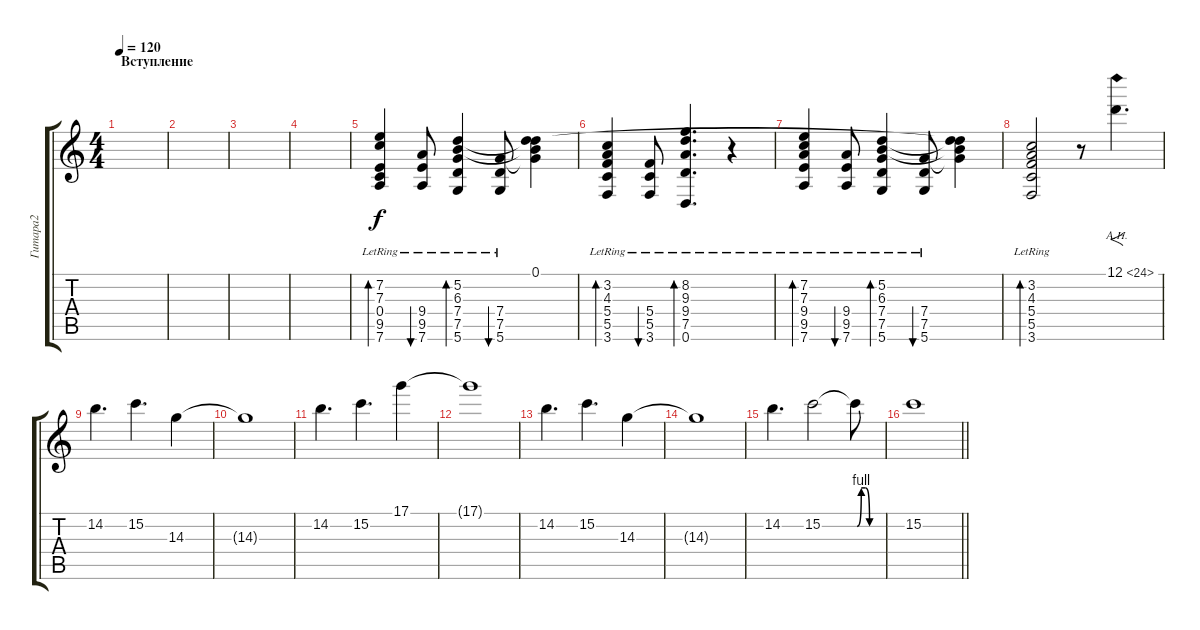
\track ("Гитара2" "Гитара2") {instrument acousticguitarsteel}
\staff {score tabs}
\tuning (D4 A3 F3 C3 G2 D2) {hide}
\ts (4 4)
\section ("" "Вступление")
\tempo 120
\clef g2
\ks c
|
|
|
|
(7.2{lr} 7.3{lr} 0.4{lr} 9.5{lr} 7.6{lr}).4{bd 120} (9.4{lr} 9.5{lr} 7.6{lr}).8{bu 120} (5.2{lr} 6.3{lr} 7.4{lr} 7.5{lr} 5.6{lr}).4{bd 120} (7.4{lr} 7.5{lr} 5.6{lr}).8{bu 120} (0.1 5.2{t} 6.3{t} 7.4{t}).4 |
(3.2{lr} 4.3{lr} 5.4{lr} 5.5{lr} 3.6{lr}).4{bd 120} (5.4{lr} 5.5{lr} 3.6{lr}).8{bu 120} (8.2{lr} 9.3{lr} 9.4{lr} 7.5{lr} 0.6{lr}).4{d bd 120} r.4 |
(7.2{lr} 7.3{lr} 9.4{lr} 9.5{lr} 7.6{lr}).4{bd 120} (9.4{lr} 9.5{lr} 7.6{lr}).8{bu 120} (5.2{lr} 6.3{lr} 7.4{lr} 7.5{lr} 5.6{lr}).4{bd 120} (7.4{lr} 7.5{lr} 5.6{lr}).8{bu 120} (0.1{t} 5.2{t} 6.3{t} 7.4{t}).4 |
(3.2{lr} 4.3{lr} 5.4{lr} 5.5{lr} 3.6{lr}).2{bd 120} r.8{instrument distortionguitar} 12.1{ah 12}.4{f d} |
14.2.4{d volume 13 instrument distortionguitar} 15.2.4{d} 14.3.4 |
14.3{t}.1 |
14.2.4{d} 15.2.4{d} 17.1.4 |
17.1{t}.1 |
14.2.4{d} 15.2.4{d} 14.3.4 |
14.3{t}.1 |
14.2.4{d} 15.2.2 15.2{be (custom 0 0 10 4 20 4 30 0 60 0) t}.8 |
\barLineRight lightlight
15.2.1{volume 7}
